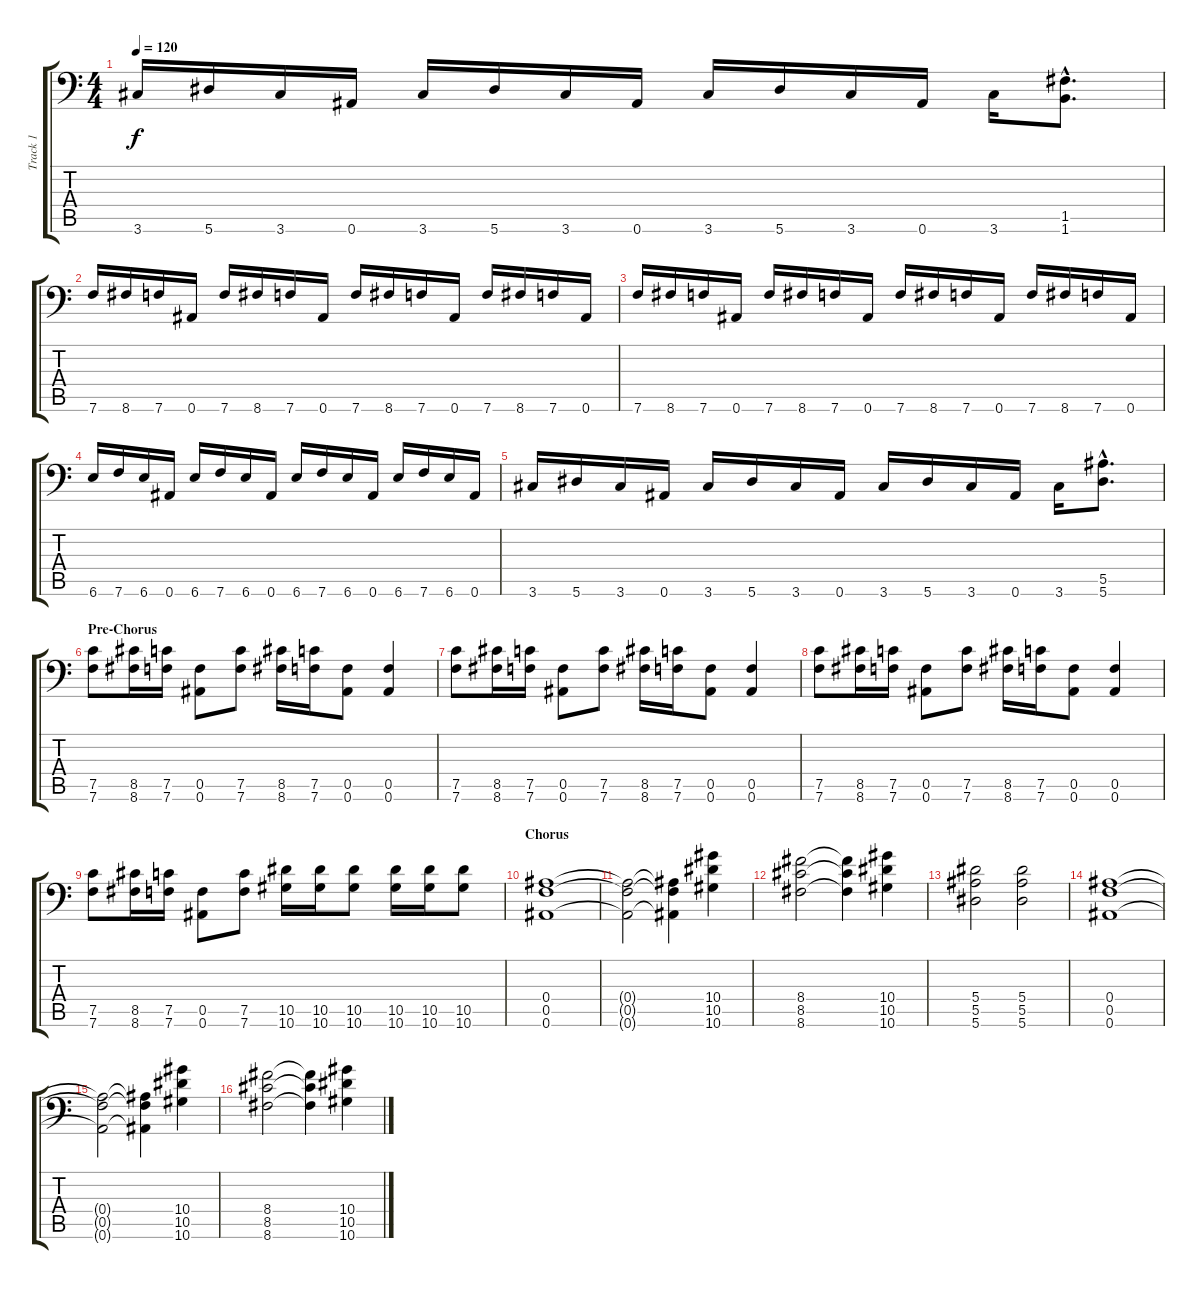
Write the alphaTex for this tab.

\track ("Track 1" "Track 1") {instrument distortionguitar}
\staff {score tabs}
\tuning (C4 G3 Eb3 Bb2 F2 Bb1) {hide}
\ts (4 4)
\tempo 120
\clef f4
\ks c
3.6.16{dy f} 5.6.16 3.6.16 0.6.16 3.6.16 5.6.16 3.6.16 0.6.16 3.6.16 5.6.16 3.6.16 0.6.16 3.6.16 (1.5{hac} 1.6{hac}).8{d} |
7.6.16 8.6.16 7.6.16 0.6.16 7.6.16 8.6.16 7.6.16 0.6.16 7.6.16 8.6.16 7.6.16 0.6.16 7.6.16 8.6.16 7.6.16 0.6.16 |
7.6.16 8.6.16 7.6.16 0.6.16 7.6.16 8.6.16 7.6.16 0.6.16 7.6.16 8.6.16 7.6.16 0.6.16 7.6.16 8.6.16 7.6.16 0.6.16 |
6.6.16 7.6.16 6.6.16 0.6.16 6.6.16 7.6.16 6.6.16 0.6.16 6.6.16 7.6.16 6.6.16 0.6.16 6.6.16 7.6.16 6.6.16 0.6.16 |
3.6.16 5.6.16 3.6.16 0.6.16 3.6.16 5.6.16 3.6.16 0.6.16 3.6.16 5.6.16 3.6.16 0.6.16 3.6.16 (5.5{hac} 5.6{hac}).8{d} |
\section ("" "Pre-Chorus")
(7.5 7.6).8 (8.5 8.6).16 (7.5 7.6).16 (0.5 0.6).8 (7.5 7.6).8 (8.5 8.6).16 (7.5 7.6).16 (0.5 0.6).8 (0.5 0.6).4 |
(7.5 7.6).8 (8.5 8.6).16 (7.5 7.6).16 (0.5 0.6).8 (7.5 7.6).8 (8.5 8.6).16 (7.5 7.6).16 (0.5 0.6).8 (0.5 0.6).4 |
(7.5 7.6).8 (8.5 8.6).16 (7.5 7.6).16 (0.5 0.6).8 (7.5 7.6).8 (8.5 8.6).16 (7.5 7.6).16 (0.5 0.6).8 (0.5 0.6).4 |
(7.5 7.6).8 (8.5 8.6).16 (7.5 7.6).16 (0.5 0.6).8 (7.5 7.6).8 (10.5 10.6).16 (10.5 10.6).16 (10.5 10.6).8 (10.5 10.6).16 (10.5 10.6).16 (10.5 10.6).8 |
\section ("" "Chorus")
(0.4 0.5 0.6).1 |
(0.4{t} 0.5{t} 0.6{t}).2 (0.4{t} 0.5{t} 0.6{t}).4 (10.4 10.5 10.6).4 |
(8.4 8.5 8.6).2 (8.4{t} 8.5{t} 8.6{t}).4 (10.4 10.5 10.6).4 |
(5.4 5.5 5.6).2 (5.4 5.5 5.6).2 |
(0.4 0.5 0.6).1 |
(0.4{t} 0.5{t} 0.6{t}).2 (0.4{t} 0.5{t} 0.6{t}).4 (10.4 10.5 10.6).4 |
(8.4 8.5 8.6).2 (8.4{t} 8.5{t} 8.6{t}).4 (10.4 10.5 10.6).4
